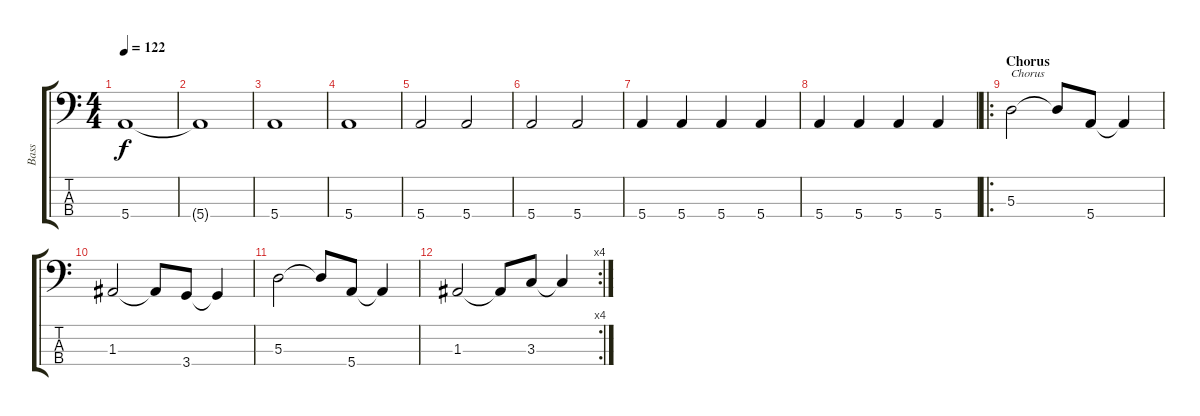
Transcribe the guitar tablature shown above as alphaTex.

\track ("Bass" "Bass") {instrument electricbassfinger}
\staff {score tabs}
\tuning (G2 D2 A1 E1) {hide}
\ts (4 4)
\tempo 122
\clef f4
\ks c
5.4.1{dy f} |
5.4{t}.1 |
5.4.1 |
5.4.1 |
5.4.2 5.4.2 |
5.4.2 5.4.2 |
5.4.4 5.4.4 5.4.4 5.4.4 |
5.4.4 5.4.4 5.4.4 5.4.4 |
\ro
\section ("" "Chorus")
5.3.2{txt "Chorus"} 5.3{t}.8 5.4.8 5.4{t}.4 |
1.3.2 1.3{t}.8 3.4.8 3.4{t}.4 |
5.3.2 5.3{t}.8 5.4.8 5.4{t}.4 |
\rc 4
1.3.2 1.3{t}.8 3.3.8 3.3{t}.4
